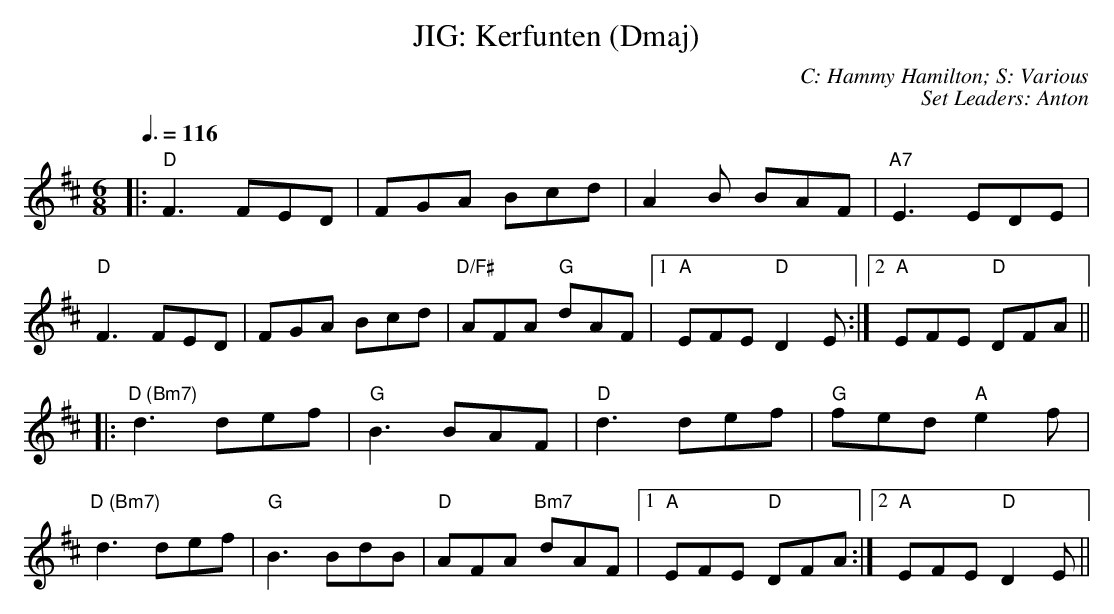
X:1
T: JIG: Kerfunten (Dmaj)
C: C: Hammy Hamilton; S: Various
C: Set Leaders: Anton
M: 6/8
L: 1/8
Q: 3/8=116
K: Dmaj
|:"D"F3 FED|FGA Bcd|A2B BAF|"A7"E3 EDE|
"D"F3 FED|FGA Bcd|"D/F#"AFA "G"dAF|1 "A"EFE "D"D2E:|2 "A"EFE "D"DFA||
|:"D (Bm7)"d3 def|"G"B3 BAF|"D"d3 def|"G"fed "A"e2f|
"D (Bm7)"d3 def|"G"B3 BdB|"D"AFA "Bm7"dAF|1 "A"EFE "D"DFA:|2 "A"EFE "D"D2E||
